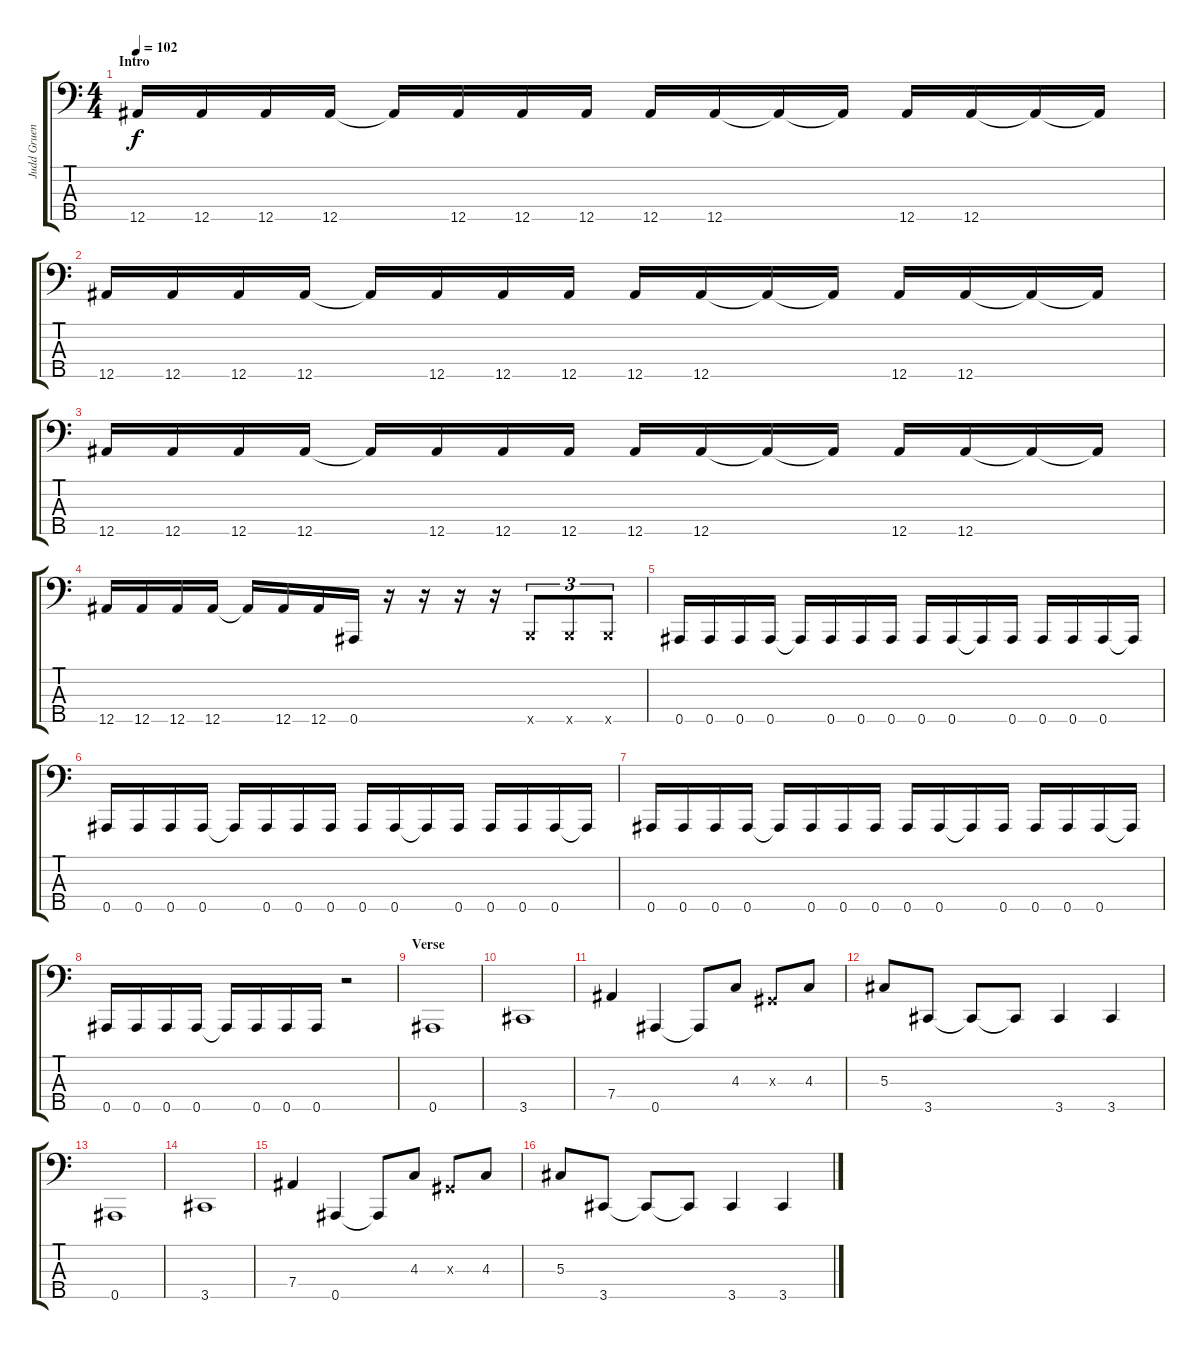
\track ("Judd Gruenbaum (Bass)" "Judd Gruen") {instrument electricbasspick}
\staff {score tabs}
\tuning (Gb2 Db2 Ab1 Eb1 Bb0) {hide}
\ts (4 4)
\section ("" "Intro")
\tempo 102
\clef f4
\ks c
12.5.16{dy f instrument electricbasspick} 12.5.16 12.5.16 12.5.16 12.5{t}.16 12.5.16 12.5.16 12.5.16 12.5.16 12.5.16 12.5{t}.16 12.5{t}.16 12.5.16 12.5.16 12.5{t}.16 12.5{t}.16 |
12.5.16 12.5.16 12.5.16 12.5.16 12.5{t}.16 12.5.16 12.5.16 12.5.16 12.5.16 12.5.16 12.5{t}.16 12.5{t}.16 12.5.16 12.5.16 12.5{t}.16 12.5{t}.16 |
12.5.16 12.5.16 12.5.16 12.5.16 12.5{t}.16 12.5.16 12.5.16 12.5.16 12.5.16 12.5.16 12.5{t}.16 12.5{t}.16 12.5.16 12.5.16 12.5{t}.16 12.5{t}.16 |
12.5.16 12.5.16 12.5.16 12.5.16 12.5{t}.16 12.5.16 12.5.16 0.5.16 r.16 r.16 r.16 r.16 1.5{x}.8{tu (3 2)} 1.5{x}.8{tu (3 2)} 1.5{x}.8{tu (3 2)} |
0.5.16 0.5.16 0.5.16 0.5.16 0.5{t}.16 0.5.16 0.5.16 0.5.16 0.5.16 0.5.16 0.5{t}.16 0.5.16 0.5.16 0.5.16 0.5.16 0.5{t}.16 |
0.5.16 0.5.16 0.5.16 0.5.16 0.5{t}.16 0.5.16 0.5.16 0.5.16 0.5.16 0.5.16 0.5{t}.16 0.5.16 0.5.16 0.5.16 0.5.16 0.5{t}.16 |
0.5.16 0.5.16 0.5.16 0.5.16 0.5{t}.16 0.5.16 0.5.16 0.5.16 0.5.16 0.5.16 0.5{t}.16 0.5.16 0.5.16 0.5.16 0.5.16 0.5{t}.16 |
0.5.16 0.5.16 0.5.16 0.5.16 0.5{t}.16 0.5.16 0.5.16 0.5.16 r.2 |
\section ("" "Verse")
0.5.1 |
3.5.1 |
7.4.4 0.5.4 0.5{t}.8 4.3.8 0.3{x}.8 4.3.8 |
5.3.8 3.5.8 3.5{t}.8 3.5{t}.8 3.5.4 3.5.4 |
0.5.1 |
3.5.1 |
7.4.4 0.5.4 0.5{t}.8 4.3.8 0.3{x}.8 4.3.8 |
5.3.8 3.5.8 3.5{t}.8 3.5{t}.8 3.5.4 3.5.4
